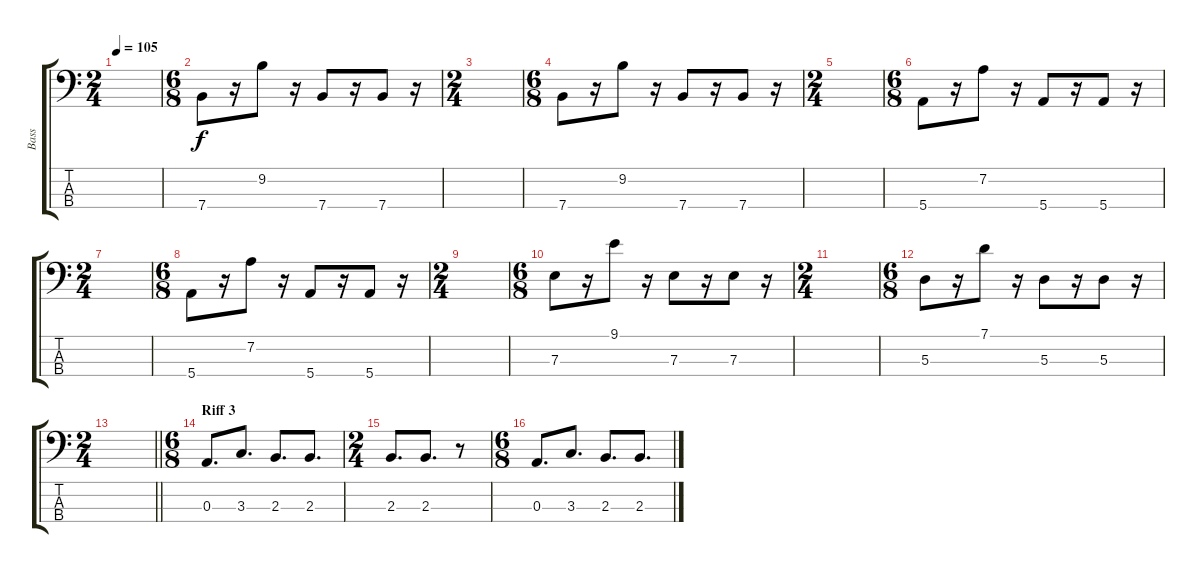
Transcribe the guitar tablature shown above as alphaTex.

\track ("Bass" "Bass") {instrument electricbassfinger}
\staff {score tabs}
\tuning (G2 D2 A1 E1) {hide}
\ts (2 4)
\tempo 105
\clef f4
\ks c
|
\ts (6 8)
7.4.8 r.16 9.2.8 r.16 7.4.8 r.16 7.4.8 r.16 |
\ts (2 4)
|
\ts (6 8)
7.4.8 r.16 9.2.8 r.16 7.4.8 r.16 7.4.8 r.16 |
\ts (2 4)
|
\ts (6 8)
5.4.8 r.16 7.2.8 r.16 5.4.8 r.16 5.4.8 r.16 |
\ts (2 4)
|
\ts (6 8)
5.4.8 r.16 7.2.8 r.16 5.4.8 r.16 5.4.8 r.16 |
\ts (2 4)
|
\ts (6 8)
7.3.8 r.16 9.1.8 r.16 7.3.8 r.16 7.3.8 r.16 |
\ts (2 4)
|
\ts (6 8)
5.3.8 r.16 7.1.8 r.16 5.3.8 r.16 5.3.8 r.16 |
\ts (2 4)
\barLineRight lightlight
|
\ts (6 8)
\section ("" "Riff 3")
0.3.8{d instrument electricbassfinger} 3.3.8{d} 2.3.8{d} 2.3.8{d} |
\ts (2 4)
2.3.8{d} 2.3.8{d} r.8 |
\ts (6 8)
0.3.8{d} 3.3.8{d} 2.3.8{d} 2.3.8{d}
